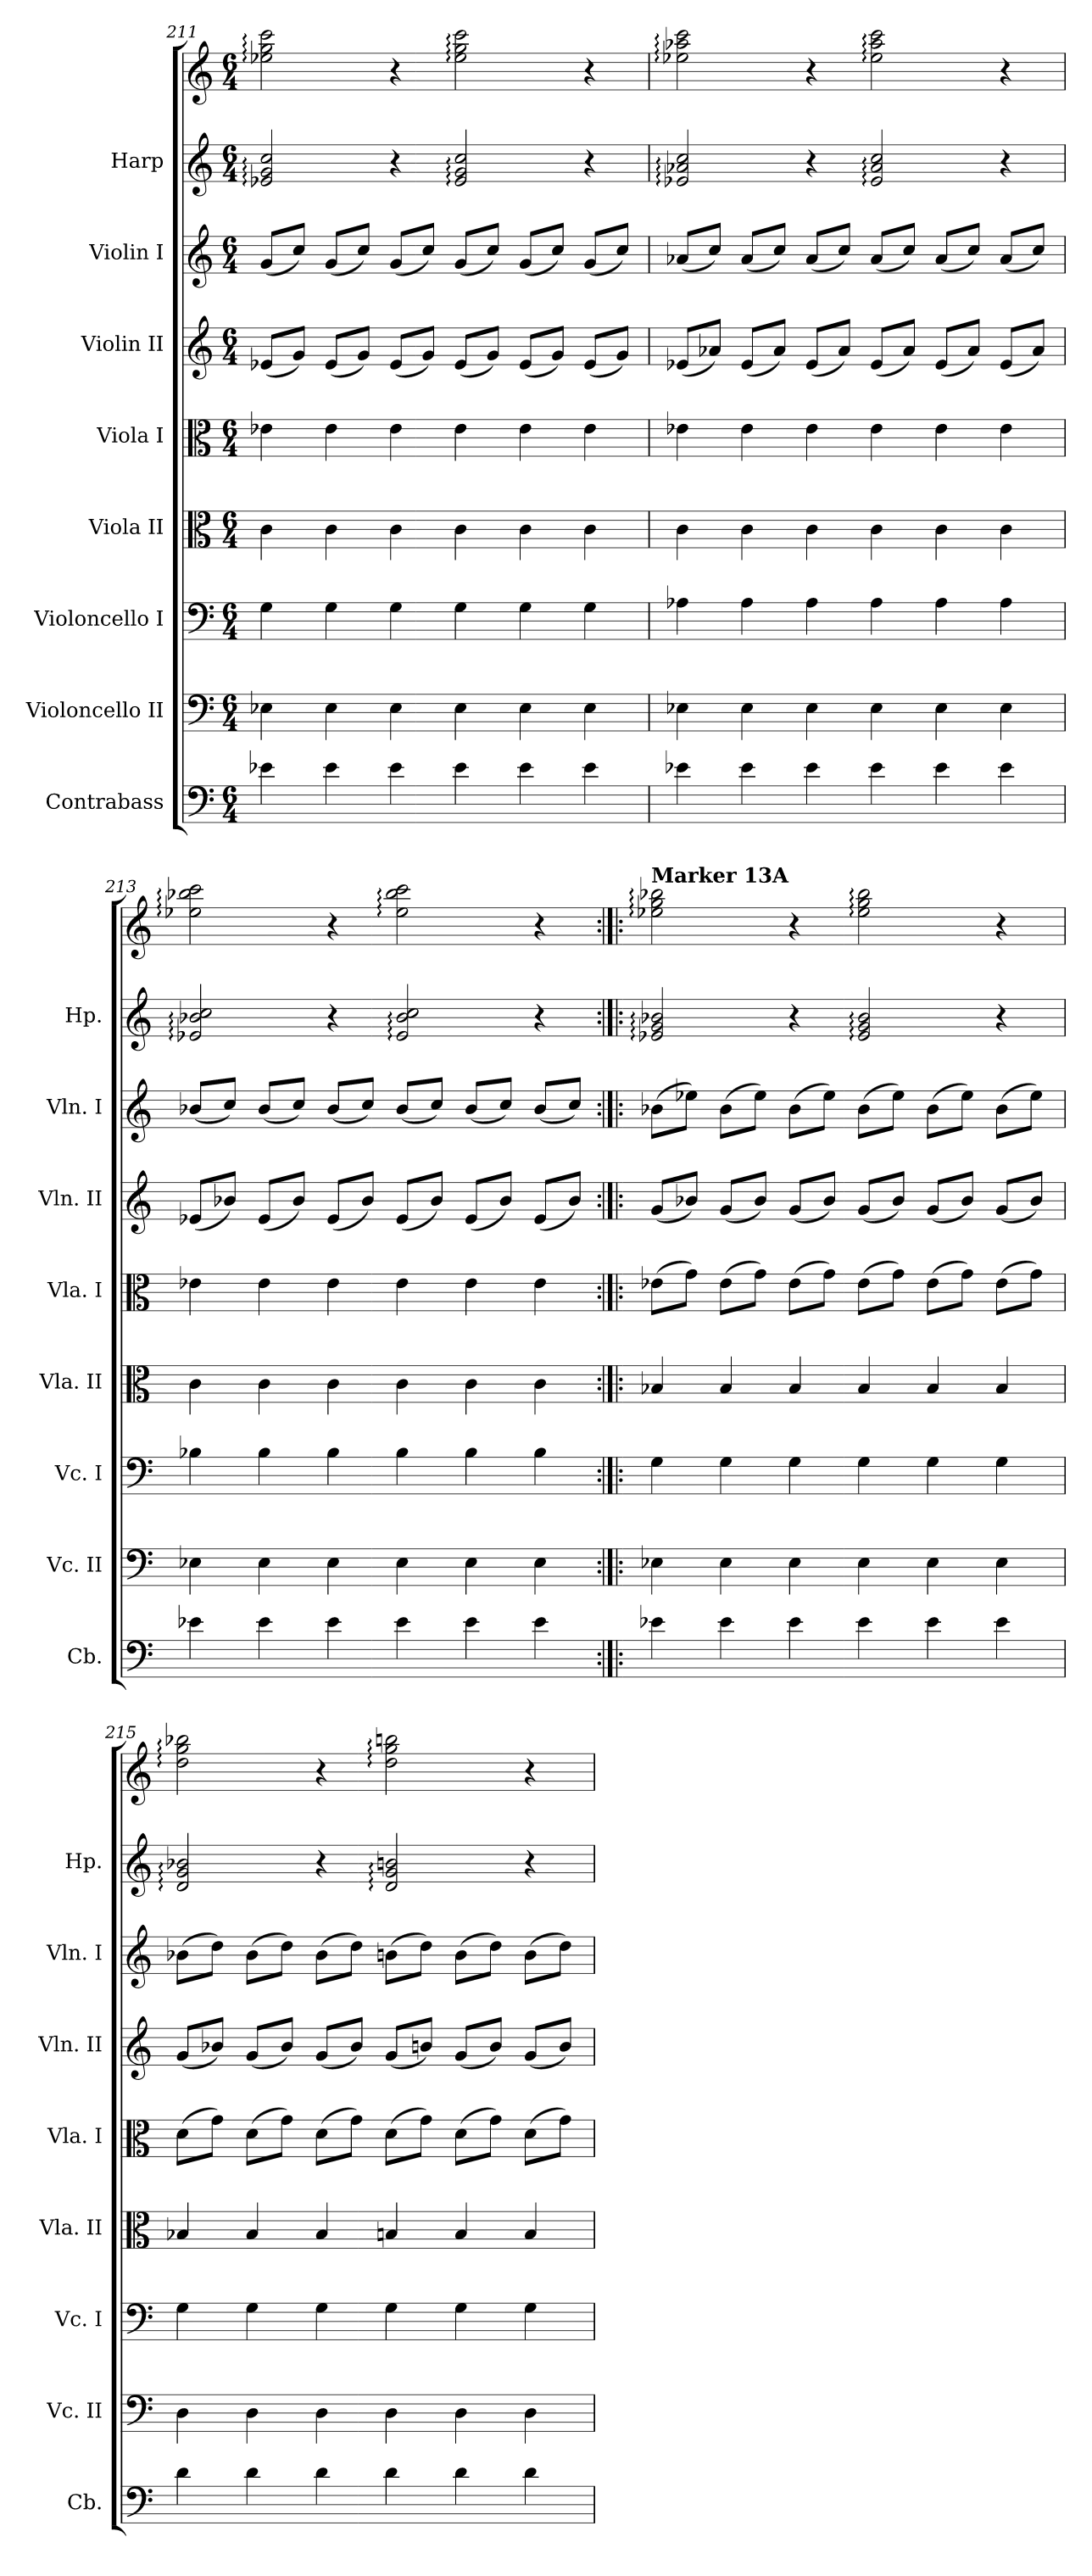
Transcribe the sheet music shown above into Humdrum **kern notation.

**kern	**kern	**kern	**kern	**kern	**kern	**kern	**kern	**kern
*part8	*part7	*part6	*part5	*part4	*part3	*part2	*part1	*part1
*staff9	*staff8	*staff7	*staff6	*staff5	*staff4	*staff3	*staff2	*staff1
*I"Contrabass	*I"Violoncello II	*I"Violoncello I	*I"Viola II	*I"Viola I	*I"Violin II	*I"Violin I	*I"Harp	*
*I'Cb.	*I'Vc. II	*I'Vc. I	*I'Vla. II	*I'Vla. I	*I'Vln. II	*I'Vln. I	*I'Hp.	*
*clefF4	*clefF4	*clefF4	*clefC3	*clefC3	*clefG2	*clefG2	*clefG2	*clefG2
*ITrd7c12	*	*	*	*	*	*	*	*
*k[]	*k[]	*k[]	*k[]	*k[]	*k[]	*k[]	*k[]	*k[]
*M6/4	*M6/4	*M6/4	*M6/4	*M6/4	*M6/4	*M6/4	*M6/4	*M6/4
=211	=211	=211	=211	=211	=211	=211	=211	=211
4E-X\	4E-X\	4G\	4c\	4e-X\	(8e-X/L	(8g/L	2e-X/: 2g/: 2cc/:	2ee-X\: 2gg\: 2ccc\:
.	.	.	.	.	8g/J)	8cc/J)	.	.
4E-\	4E-\	4G\	4c\	4e-\	(8e-/L	(8g/L	.	.
.	.	.	.	.	8g/J)	8cc/J)	.	.
4E-\	4E-\	4G\	4c\	4e-\	(8e-/L	(8g/L	4r	4r
.	.	.	.	.	8g/J)	8cc/J)	.	.
4E-\	4E-\	4G\	4c\	4e-\	(8e-/L	(8g/L	2e-/: 2g/: 2cc/:	2ee-\: 2gg\: 2ccc\:
.	.	.	.	.	8g/J)	8cc/J)	.	.
4E-\	4E-\	4G\	4c\	4e-\	(8e-/L	(8g/L	.	.
.	.	.	.	.	8g/J)	8cc/J)	.	.
4E-\	4E-\	4G\	4c\	4e-\	(8e-/L	(8g/L	4r	4r
.	.	.	.	.	8g/J)	8cc/J)	.	.
=212	=212	=212	=212	=212	=212	=212	=212	=212
4E-X\	4E-X\	4A-X\	4c\	4e-X\	(8e-X/L	(8a-X/L	2e-X/: 2a-X/: 2cc/:	2ee-X\: 2aa-X\: 2ccc\:
.	.	.	.	.	8a-X/J)	8cc/J)	.	.
4E-\	4E-\	4A-\	4c\	4e-\	(8e-/L	(8a-/L	.	.
.	.	.	.	.	8a-/J)	8cc/J)	.	.
4E-\	4E-\	4A-\	4c\	4e-\	(8e-/L	(8a-/L	4r	4r
.	.	.	.	.	8a-/J)	8cc/J)	.	.
4E-\	4E-\	4A-\	4c\	4e-\	(8e-/L	(8a-/L	2e-/: 2a-/: 2cc/:	2ee-\: 2aa-\: 2ccc\:
.	.	.	.	.	8a-/J)	8cc/J)	.	.
4E-\	4E-\	4A-\	4c\	4e-\	(8e-/L	(8a-/L	.	.
.	.	.	.	.	8a-/J)	8cc/J)	.	.
4E-\	4E-\	4A-\	4c\	4e-\	(8e-/L	(8a-/L	4r	4r
.	.	.	.	.	8a-/J)	8cc/J)	.	.
=213	=213	=213	=213	=213	=213	=213	=213	=213
4E-X\	4E-X\	4B-X\	4c\	4e-X\	(8e-X/L	(8b-X/L	2e-X/: 2b-X/: 2cc/:	2ee-X\: 2bb-X\: 2ccc\:
.	.	.	.	.	8b-X/J)	8cc/J)	.	.
4E-\	4E-\	4B-\	4c\	4e-\	(8e-/L	(8b-/L	.	.
.	.	.	.	.	8b-/J)	8cc/J)	.	.
4E-\	4E-\	4B-\	4c\	4e-\	(8e-/L	(8b-/L	4r	4r
.	.	.	.	.	8b-/J)	8cc/J)	.	.
4E-\	4E-\	4B-\	4c\	4e-\	(8e-/L	(8b-/L	2e-/: 2b-/: 2cc/:	2ee-\: 2bb-\: 2ccc\:
.	.	.	.	.	8b-/J)	8cc/J)	.	.
4E-\	4E-\	4B-\	4c\	4e-\	(8e-/L	(8b-/L	.	.
.	.	.	.	.	8b-/J)	8cc/J)	.	.
4E-\	4E-\	4B-\	4c\	4e-\	(8e-/L	(8b-/L	4r	4r
.	.	.	.	.	8b-/J)	8cc/J)	.	.
!!LO:PB:g=z
=214:|!|:	=214:|!|:	=214:|!|:	=214:|!|:	=214:|!|:	=214:|!|:	=214:|!|:	=214:|!|:	=214:|!|:
!	!	!	!	!	!	!	!	!LO:TX:a:B:t=Marker 13A
4E-X\	4E-X\	4G\	4B-X/	(8e-X\L	(8g/L	(8b-X\L	2e-X/: 2g/: 2b-X/:	2ee-X\: 2gg\: 2bb-X\:
.	.	.	.	8g\J)	8b-X/J)	8ee-X\J)	.	.
4E-\	4E-\	4G\	4B-/	(8e-\L	(8g/L	(8b-\L	.	.
.	.	.	.	8g\J)	8b-/J)	8ee-\J)	.	.
4E-\	4E-\	4G\	4B-/	(8e-\L	(8g/L	(8b-\L	4r	4r
.	.	.	.	8g\J)	8b-/J)	8ee-\J)	.	.
4E-\	4E-\	4G\	4B-/	(8e-\L	(8g/L	(8b-\L	2e-/: 2g/: 2b-/:	2ee-\: 2gg\: 2bb-\:
.	.	.	.	8g\J)	8b-/J)	8ee-\J)	.	.
4E-\	4E-\	4G\	4B-/	(8e-\L	(8g/L	(8b-\L	.	.
.	.	.	.	8g\J)	8b-/J)	8ee-\J)	.	.
4E-\	4E-\	4G\	4B-/	(8e-\L	(8g/L	(8b-\L	4r	4r
.	.	.	.	8g\J)	8b-/J)	8ee-\J)	.	.
=215	=215	=215	=215	=215	=215	=215	=215	=215
4D\	4D\	4G\	4B-X/	(8d\L	(8g/L	(8b-X\L	2d/: 2g/: 2b-X/:	2dd\: 2gg\: 2bb-X\:
.	.	.	.	8g\J)	8b-X/J)	8dd\J)	.	.
4D\	4D\	4G\	4B-/	(8d\L	(8g/L	(8b-\L	.	.
.	.	.	.	8g\J)	8b-/J)	8dd\J)	.	.
4D\	4D\	4G\	4B-/	(8d\L	(8g/L	(8b-\L	4r	4r
.	.	.	.	8g\J)	8b-/J)	8dd\J)	.	.
4D\	4D\	4G\	4Bn/	(8d\L	(8g/L	(8bn\L	2d/: 2g/: 2bn/:	2dd\: 2gg\: 2bbn\:
.	.	.	.	8g\J)	8bn/J)	8dd\J)	.	.
4D\	4D\	4G\	4B/	(8d\L	(8g/L	(8b\L	.	.
.	.	.	.	8g\J)	8b/J)	8dd\J)	.	.
4D\	4D\	4G\	4B/	(8d\L	(8g/L	(8b\L	4r	4r
.	.	.	.	8g\J)	8b/J)	8dd\J)	.	.
=	=	=	=	=	=	=	=	=
*-	*-	*-	*-	*-	*-	*-	*-	*-
